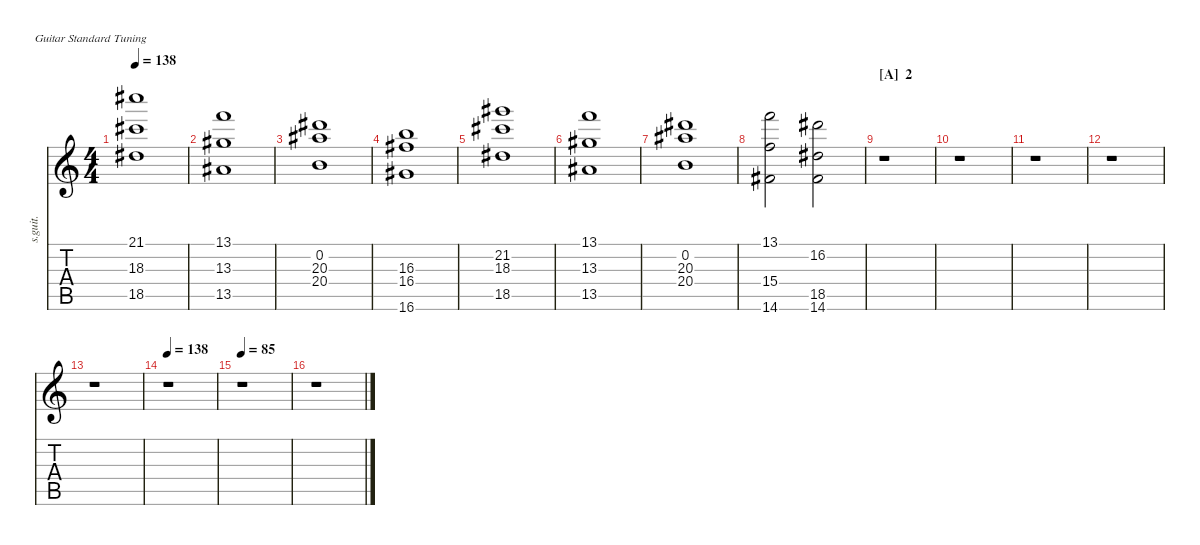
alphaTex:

\defaultSystemsLayout 4
\hideDynamics
\bracketExtendMode nobrackets
\track ("Synthesizer" "s.guit.") {instrument pad2warm}
\staff {score tabs}
\tuning (E4 B3 G3 D3 A2 E2)
\displaytranspose 12
\ts (4 4)
\tempo 138
\clef g2
\ks c
(21.1{acc #} 18.3{acc #} 18.5{acc #}).1{lyrics (0 "") lyrics (1 "") lyrics (2 "") lyrics (3 "") lyrics (4 "") dy mf} |
(13.3{acc #} 13.5{acc #} 13.1).1{lyrics (0 "") lyrics (1 "") lyrics (2 "") lyrics (3 "") lyrics (4 "")} |
(20.3{acc #} 20.4{acc #} 0.2).1{lyrics (0 "") lyrics (1 "") lyrics (2 "") lyrics (3 "") lyrics (4 "")} |
(16.3 16.4{acc #} 16.6{acc #}).1{lyrics (0 "") lyrics (1 "") lyrics (2 "") lyrics (3 "") lyrics (4 "")} |
(21.2{acc #} 18.3{acc #} 18.5{acc #}).1{lyrics (0 "") lyrics (1 "") lyrics (2 "") lyrics (3 "") lyrics (4 "")} |
(13.1 13.3{acc #} 13.5{acc #}).1{lyrics (0 "") lyrics (1 "") lyrics (2 "") lyrics (3 "") lyrics (4 "")} |
(20.3{acc #} 20.4{acc #} 0.2).1{lyrics (0 "") lyrics (1 "") lyrics (2 "") lyrics (3 "") lyrics (4 "")} |
(13.1 15.4 14.6{acc #}).2{lyrics (0 "") lyrics (1 "") lyrics (2 "") lyrics (3 "") lyrics (4 "")} (16.2{acc #} 18.5{acc #} 14.6{acc #}).2{lyrics (0 "") lyrics (1 "") lyrics (2 "") lyrics (3 "") lyrics (4 "")} |
\section ("A" " 2")
r.1 |
r.1 |
r.1 |
r.1 |
r.1 |
\tempo 138
r.1 |
\tempo 85
r.1 |
r.1
